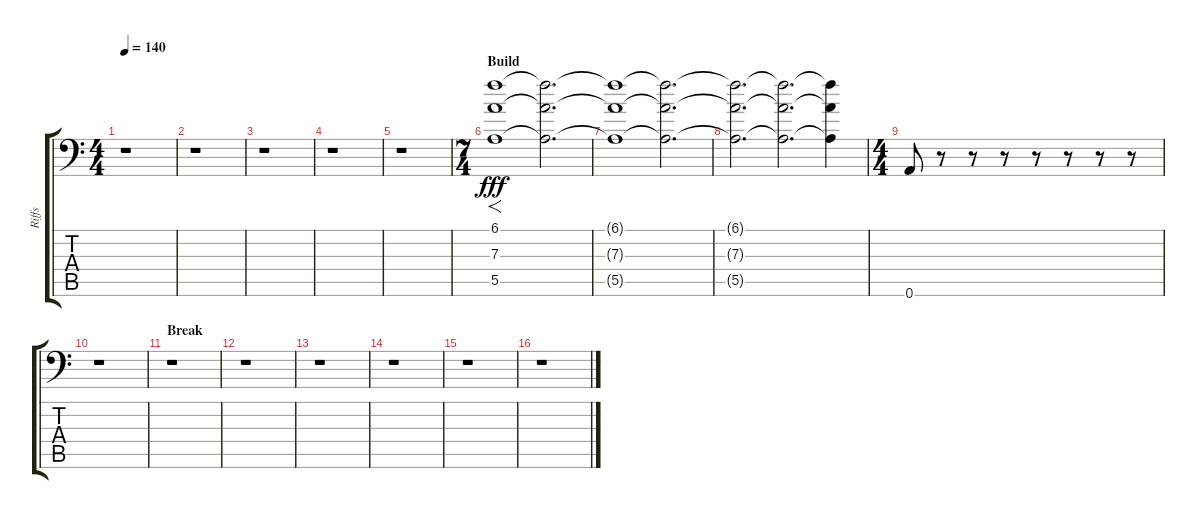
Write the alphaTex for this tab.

\track ("Riffs" "Riffs") {instrument overdrivenguitar}
\staff {score tabs}
\tuning (B3 Gb3 D3 A2 E2 A1) {hide}
\ts (4 4)
\tempo 140
\clef f4
\ks c
r.1{dy fff} |
r.1 |
r.1 |
r.1 |
r.1 |
\ts (7 4)
\section ("" "Build")
(6.1 7.3 5.5).1{f} (6.1{t} 7.3{t} 5.5{t}).2{d} |
(6.1{t} 7.3{t} 5.5{t}).1 (6.1{t} 7.3{t} 5.5{t}).2{d} |
(6.1{t} 7.3{t} 5.5{t}).2{d} (6.1{t} 7.3{t} 5.5{t}).2{d} (6.1{t} 7.3{t} 5.5{t}).4 |
\ts (4 4)
0.6.8 r.8 r.8 r.8 r.8 r.8 r.8 r.8 |
r.1 |
\section ("" "Break")
r.1 |
r.1 |
r.1 |
r.1 |
r.1 |
r.1
